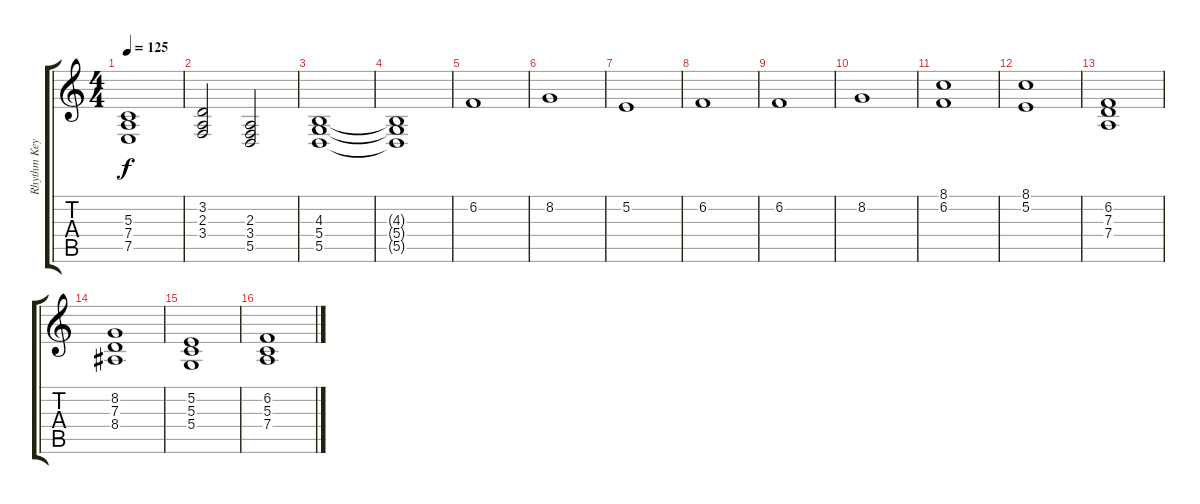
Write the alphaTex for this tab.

\track ("Rhythm Keyboard" "Rhythm Key") {instrument harpsichord}
\staff {score tabs}
\tuning (E4 B3 G3 D3 A2 E2) {hide}
\ts (4 4)
\tempo 125
\clef g2
\ks c
(5.3 7.4 7.5).1{dy f} |
(3.2 2.3 3.4).2 (2.3 3.4 5.5).2 |
(4.3 5.4 5.5).1 |
(4.3{t} 5.4{t} 5.5{t}).1 |
6.2.1{instrument choiraahs} |
8.2.1 |
5.2.1 |
6.2.1 |
6.2.1 |
8.2.1 |
(8.1 6.2).1 |
(8.1 5.2).1 |
(6.2 7.3 7.4).1 |
(8.2 7.3 8.4).1 |
(5.2 5.3 5.4).1 |
(6.2 5.3 7.4).1
